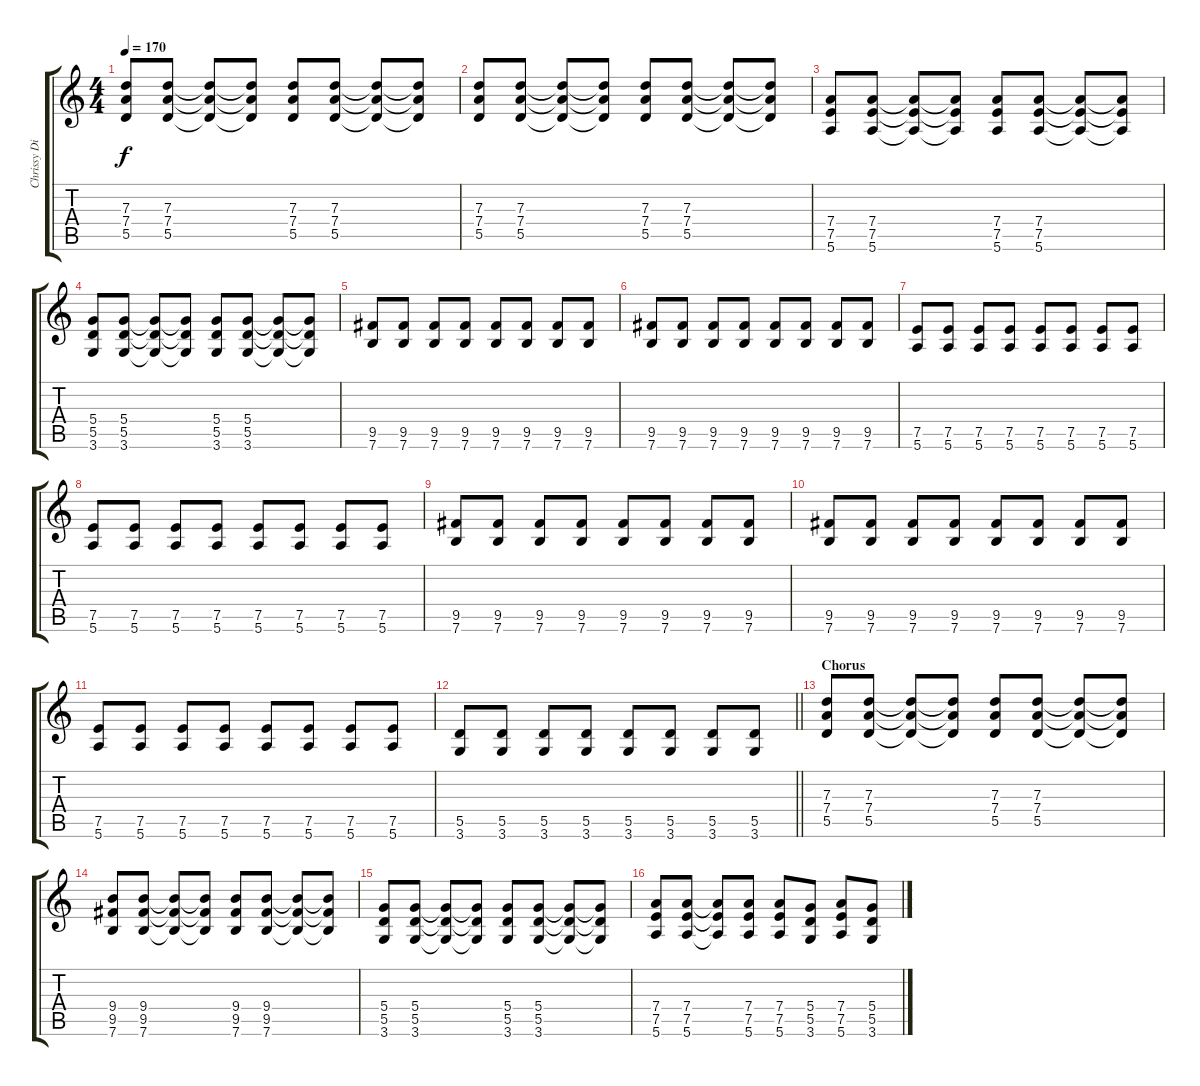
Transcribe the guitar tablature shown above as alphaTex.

\track ("Chrissy Distortion" "Chrissy Di") {instrument overdrivenguitar}
\staff {score tabs}
\tuning (E4 B3 G3 D3 A2 E2) {hide}
\ts (4 4)
\tempo 170
\clef g2
\ks c
(7.3 7.4 5.5).8{dy f} (7.3 7.4 5.5).8 (7.3{t} 7.4{t} 5.5{t}).8 (7.3{t} 7.4{t} 5.5{t}).8 (7.3 7.4 5.5).8 (7.3 7.4 5.5).8 (7.3{t} 7.4{t} 5.5{t}).8 (7.3{t} 7.4{t} 5.5{t}).8 |
(7.3 7.4 5.5).8 (7.3 7.4 5.5).8 (7.3{t} 7.4{t} 5.5{t}).8 (7.3{t} 7.4{t} 5.5{t}).8 (7.3 7.4 5.5).8 (7.3 7.4 5.5).8 (7.3{t} 7.4{t} 5.5{t}).8 (7.3{t} 7.4{t} 5.5{t}).8 |
(7.4 7.5 5.6).8 (7.4 7.5 5.6).8 (7.4{t} 7.5{t} 5.6{t}).8 (7.4{t} 7.5{t} 5.6{t}).8 (7.4 7.5 5.6).8 (7.4 7.5 5.6).8 (7.4{t} 7.5{t} 5.6{t}).8 (7.4{t} 7.5{t} 5.6{t}).8 |
(5.4 5.5 3.6).8 (5.4 5.5 3.6).8 (5.4{t} 5.5{t} 3.6{t}).8 (5.4{t} 5.5{t} 3.6{t}).8 (5.4 5.5 3.6).8 (5.4 5.5 3.6).8 (5.4{t} 5.5{t} 3.6{t}).8 (5.4{t} 5.5{t} 3.6{t}).8 |
(9.5 7.6).8 (9.5 7.6).8 (9.5 7.6).8 (9.5 7.6).8 (9.5 7.6).8 (9.5 7.6).8 (9.5 7.6).8 (9.5 7.6).8 |
(9.5 7.6).8 (9.5 7.6).8 (9.5 7.6).8 (9.5 7.6).8 (9.5 7.6).8 (9.5 7.6).8 (9.5 7.6).8 (9.5 7.6).8 |
(7.5 5.6).8 (7.5 5.6).8 (7.5 5.6).8 (7.5 5.6).8 (7.5 5.6).8 (7.5 5.6).8 (7.5 5.6).8 (7.5 5.6).8 |
(7.5 5.6).8 (7.5 5.6).8 (7.5 5.6).8 (7.5 5.6).8 (7.5 5.6).8 (7.5 5.6).8 (7.5 5.6).8 (7.5 5.6).8 |
(9.5 7.6).8 (9.5 7.6).8 (9.5 7.6).8 (9.5 7.6).8 (9.5 7.6).8 (9.5 7.6).8 (9.5 7.6).8 (9.5 7.6).8 |
(9.5 7.6).8 (9.5 7.6).8 (9.5 7.6).8 (9.5 7.6).8 (9.5 7.6).8 (9.5 7.6).8 (9.5 7.6).8 (9.5 7.6).8 |
(7.5 5.6).8 (7.5 5.6).8 (7.5 5.6).8 (7.5 5.6).8 (7.5 5.6).8 (7.5 5.6).8 (7.5 5.6).8 (7.5 5.6).8 |
\barLineRight lightlight
(5.5 3.6).8 (5.5 3.6).8 (5.5 3.6).8 (5.5 3.6).8 (5.5 3.6).8 (5.5 3.6).8 (5.5 3.6).8 (5.5 3.6).8 |
\section ("" "Chorus")
(7.3 7.4 5.5).8 (7.3 7.4 5.5).8 (7.3{t} 7.4{t} 5.5{t}).8 (7.3{t} 7.4{t} 5.5{t}).8 (7.3 7.4 5.5).8 (7.3 7.4 5.5).8 (7.3{t} 7.4{t} 5.5{t}).8 (7.3{t} 7.4{t} 5.5{t}).8 |
(9.4 9.5 7.6).8 (9.4 9.5 7.6).8 (9.4{t} 9.5{t} 7.6{t}).8 (9.4{t} 9.5{t} 7.6{t}).8 (9.4 9.5 7.6).8 (9.4 9.5 7.6).8 (9.4{t} 9.5{t} 7.6{t}).8 (9.4{t} 9.5{t} 7.6{t}).8 |
(5.4 5.5 3.6).8 (5.4 5.5 3.6).8 (5.4{t} 5.5{t} 3.6{t}).8 (5.4{t} 5.5{t} 3.6{t}).8 (5.4 5.5 3.6).8 (5.4 5.5 3.6).8 (5.4{t} 5.5{t} 3.6{t}).8 (5.4{t} 5.5{t} 3.6{t}).8 |
(7.4 7.5 5.6).8 (7.4 7.5 5.6).8 (7.4{t} 7.5{t} 5.6{t}).8 (7.4 7.5 5.6).8 (7.4 7.5 5.6).8 (5.4 5.5 3.6).8 (7.4 7.5 5.6).8 (5.4 5.5 3.6).8
